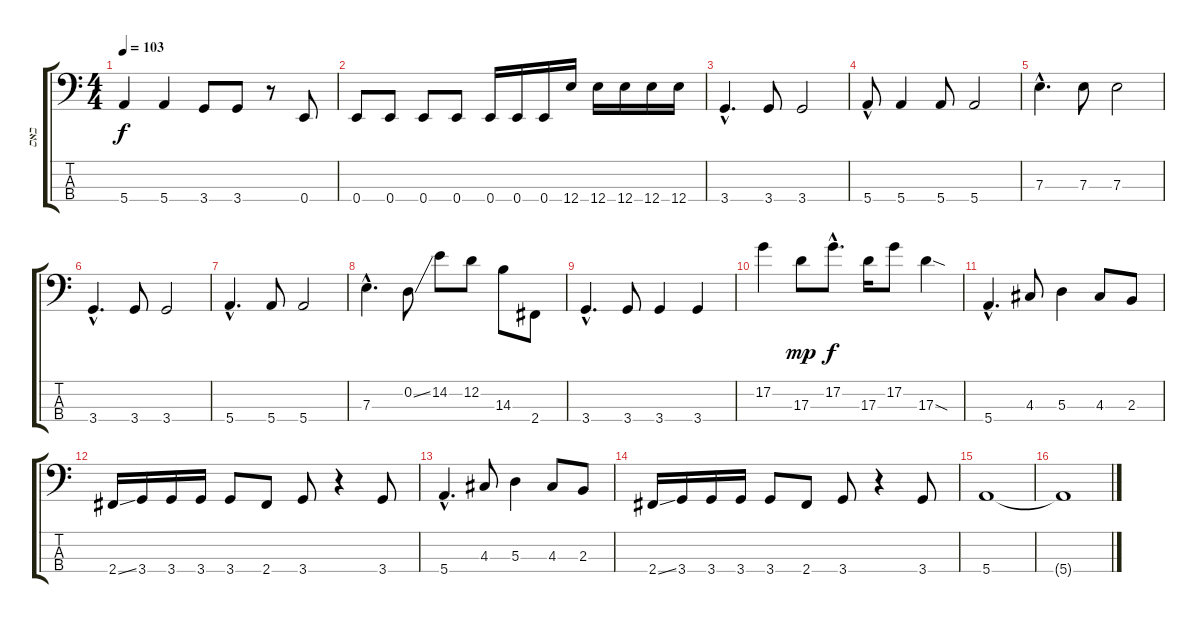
\track ("באס" "באס") {instrument electricbassfinger}
\staff {score tabs}
\tuning (G2 D2 A1 E1) {hide}
\ts (4 4)
\tempo 103
\clef f4
\ks c
5.4.4{dy f} 5.4.4 3.4.8 3.4.8 r.8 0.4.8 |
0.4.8 0.4.8 0.4.8 0.4.8 0.4.16 0.4.16 0.4.16 12.4.16 12.4.16 12.4.16 12.4.16 12.4.16 |
3.4{hac}.4{d} 3.4.8 3.4.2 |
5.4{hac}.8 5.4.4 5.4.8 5.4.2 |
7.3{hac}.4{d} 7.3.8 7.3.2 |
3.4{hac}.4{d} 3.4.8 3.4.2 |
5.4{hac}.4{d} 5.4.8 5.4.2 |
7.3{hac}.4{d} 0.2{ss}.8 14.2.8 12.2.8 14.3.8 2.4.8 |
3.4{hac}.4{d} 3.4.8 3.4.4 3.4.4 |
17.2.4 17.3.8{dy mp} 17.2{hac}.8{d dy f} 17.3.16 17.2.8 17.3{sod}.4 |
5.4{hac}.4{d} 4.3.8 5.3.4 4.3.8 2.3.8 |
2.4{ss}.16 3.4.16 3.4.16 3.4.16 3.4.8 2.4.8 3.4.8 r.4 3.4.8 |
5.4{hac}.4{d} 4.3.8 5.3.4 4.3.8 2.3.8 |
2.4{ss}.16 3.4.16 3.4.16 3.4.16 3.4.8 2.4.8 3.4.8 r.4 3.4.8 |
5.4.1{volume 6} |
5.4{t}.1
